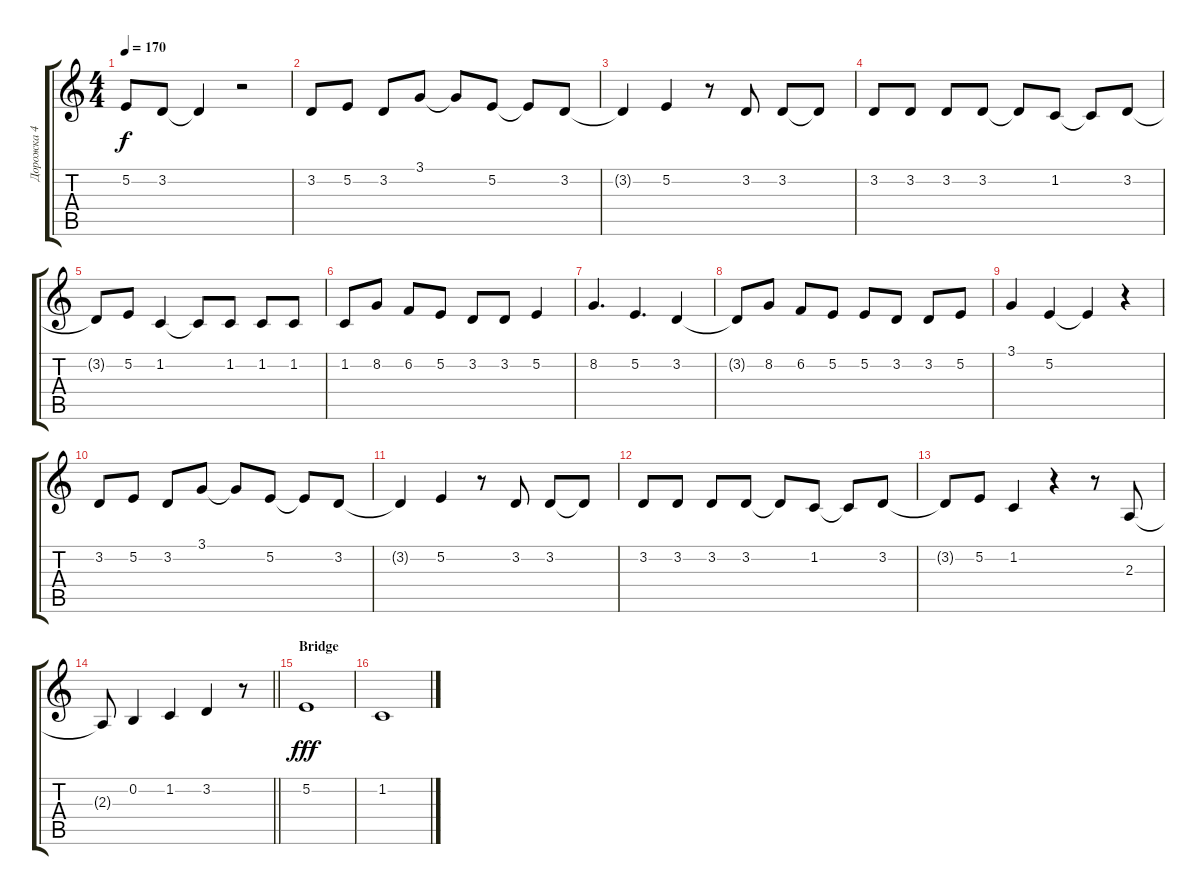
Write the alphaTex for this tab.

\track ("Дорожка 4" "Дорожка 4") {instrument altosax}
\staff {score tabs}
\tuning (E4 B3 G3 D3 A2 E2) {hide}
\ts (4 4)
\tempo 170
\clef g2
\ks c
5.2{t}.8{dy f} 3.2.8 3.2{t}.4 r.2 |
3.2.8 5.2.8 3.2.8 3.1.8 3.1{t}.8 5.2.8 5.2{t}.8 3.2.8 |
3.2{t}.4 5.2.4 r.8 3.2.8 3.2.8 3.2{t}.8 |
3.2.8 3.2.8 3.2.8 3.2.8 3.2{t}.8 1.2.8 1.2{t}.8 3.2.8 |
3.2{t}.8 5.2.8 1.2.4 1.2{t}.8 1.2.8 1.2.8 1.2.8 |
1.2.8 8.2.8 6.2.8 5.2.8 3.2.8 3.2.8 5.2.4 |
8.2.4{d} 5.2.4{d} 3.2.4 |
3.2{t}.8 8.2.8 6.2.8 5.2.8 5.2.8 3.2.8 3.2.8 5.2.8 |
3.1.4 5.2.4 5.2{t}.4 r.4 |
3.2.8 5.2.8 3.2.8 3.1.8 3.1{t}.8 5.2.8 5.2{t}.8 3.2.8 |
3.2{t}.4 5.2.4 r.8 3.2.8 3.2.8 3.2{t}.8 |
3.2.8 3.2.8 3.2.8 3.2.8 3.2{t}.8 1.2.8 1.2{t}.8 3.2.8 |
3.2{t}.8 5.2.8 1.2.4 r.4 r.8 2.3.8 |
\barLineRight lightlight
2.3{t}.8 0.2.4 1.2.4 3.2.4 r.8 |
\section ("" "Bridge")
5.2.1{dy fff} |
1.2.1
